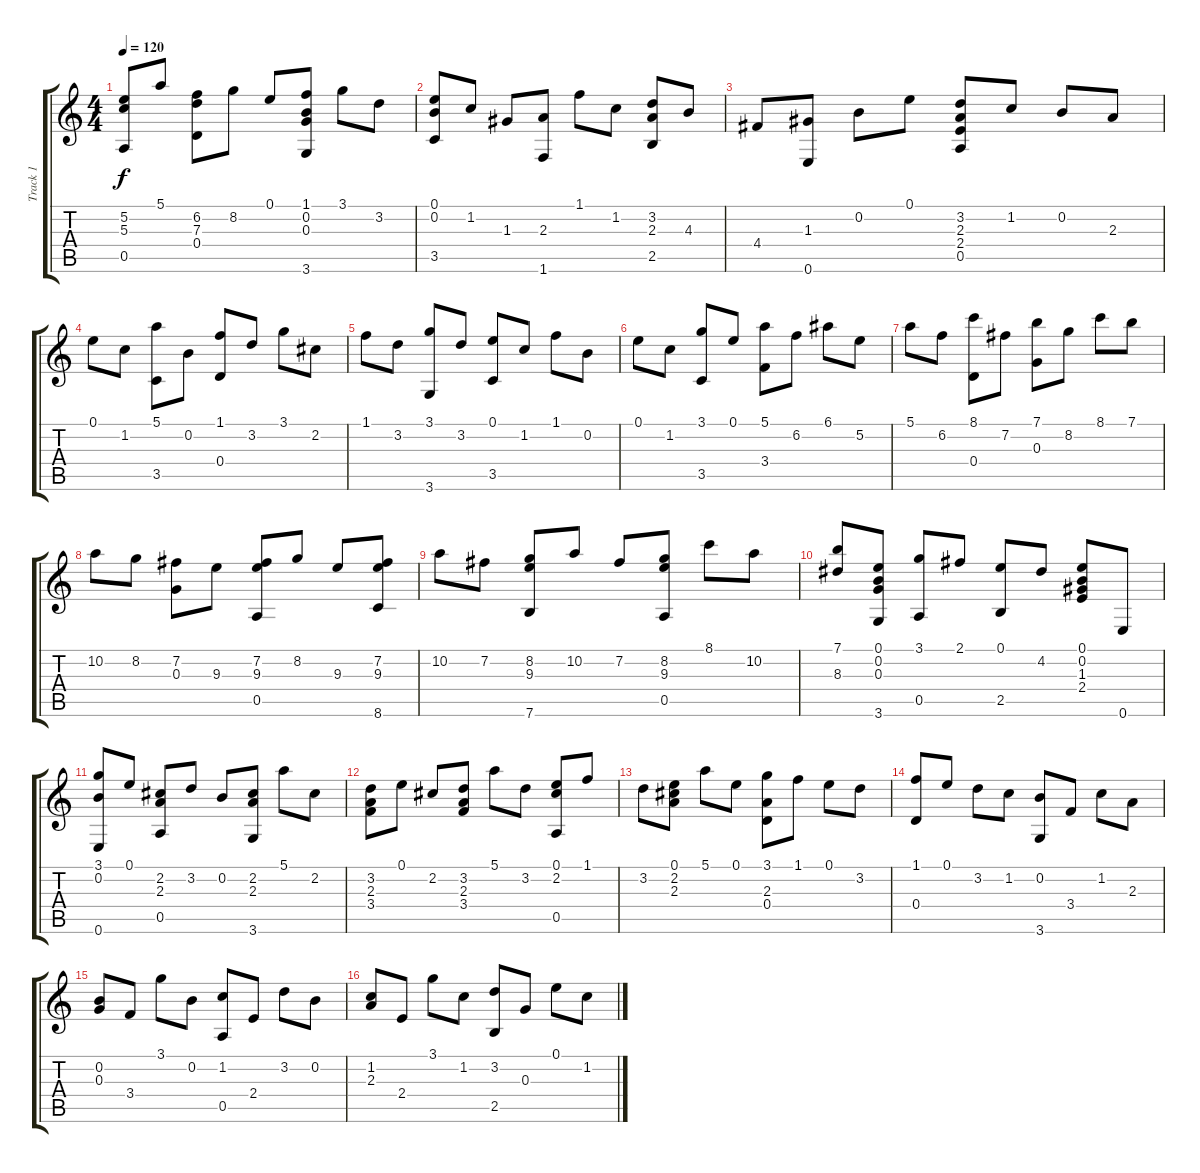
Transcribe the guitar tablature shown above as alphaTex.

\track ("Track 1" "Track 1") {instrument acousticguitarnylon}
\staff {score tabs}
\tuning (E4 B3 G3 D3 A2 E2) {hide}
\ts (4 4)
\tempo 120
\clef g2
\ks c
(5.2 5.3 0.5).8{dy f instrument acousticguitarnylon} 5.1.8 (6.2 7.3 0.4).8 8.2.8 0.1.8 (1.1 0.2 0.3 3.6).8 3.1.8 3.2.8 |
(0.1 0.2 3.5).8 1.2.8 1.3.8 (2.3 1.6).8 1.1.8 1.2.8 (3.2 2.3 2.5).8 4.3.8 |
4.4.8 (1.3 0.6).8 0.2.8 0.1.8 (3.2 2.3 2.4 0.5).8 1.2.8 0.2.8 2.3.8 |
0.1.8 1.2.8 (5.1 3.5).8 0.2.8 (1.1 0.4).8 3.2.8 3.1.8 2.2.8 |
1.1.8 3.2.8 (3.1 3.6).8 3.2.8 (0.1 3.5).8 1.2.8 1.1.8 0.2.8 |
0.1.8 1.2.8 (3.1 3.5).8 0.1.8 (5.1 3.4).8 6.2.8 6.1.8 5.2.8 |
5.1.8 6.2.8 (8.1 0.4).8 7.2.8 (7.1 0.3).8 8.2.8 8.1.8 7.1.8 |
10.2.8 8.2.8 (7.2 0.3).8 9.3.8 (7.2 9.3 0.5).8 8.2.8 9.3.8 (7.2 9.3 8.6).8 |
10.2.8 7.2.8 (8.2 9.3 7.6).8 10.2.8 7.2.8 (8.2 9.3 0.5).8 8.1.8 10.2.8 |
(7.1 8.3).8 (0.1 0.2 0.3 3.6).8 (3.1 0.5).8 2.1.8 (0.1 2.5).8 4.2.8 (0.1 0.2 1.3 2.4).8 0.6.8 |
(3.1 0.2 0.6).8 0.1.8 (2.2 2.3 0.5).8 3.2.8 0.2.8 (2.2 2.3 3.6).8 5.1.8 2.2.8 |
(3.2 2.3 3.4).8 0.1.8 2.2.8 (3.2 2.3 3.4).8 5.1.8 3.2.8 (0.1 2.2 0.5).8 1.1.8 |
3.2.8 (0.1 2.2 2.3).8 5.1.8 0.1.8 (3.1 2.3 0.4).8 1.1.8 0.1.8 3.2.8 |
(1.1 0.4).8 0.1.8 3.2.8 1.2.8 (0.2 3.6).8 3.4.8 1.2.8 2.3.8 |
(0.2 0.3).8 3.4.8 3.1.8 0.2.8 (1.2 0.5).8 2.4.8 3.2.8 0.2.8 |
(1.2 2.3).8 2.4.8 3.1.8 1.2.8 (3.2 2.5).8 0.3.8 0.1.8 1.2.8
